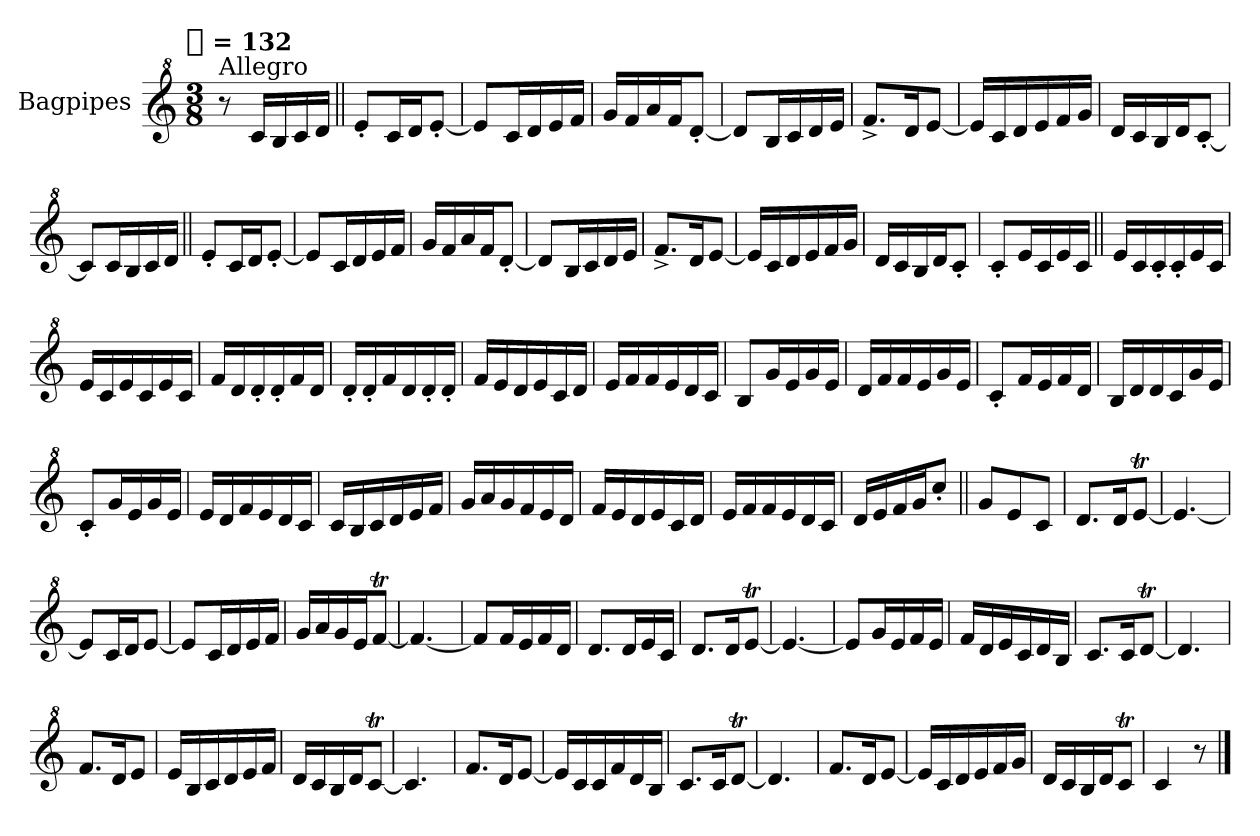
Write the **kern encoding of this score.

**kern
*part1
*staff1
*I"Bagpipes
*I'Bag
*clefG^2
*k[]
!!LO:TX:omd:t=[quarter] = 132
*M3/8
*MM132
=1
!LO:TX:a:t=Allegro
8r
16ccLL
16b
16cc
16ddJJ
=||
8ee'L
16ccL
16ddJ
[8ee'J
=
8eeL]
16ccL
16dd
16ee
16ffJJ
=
16ggLL
16ff
16aa
16ffJ
[8dd'J
=
8ddL]
16bL
16cc
16dd
16eeJJ
=
8.ff^L
16ddK
[8eeJ
=
16eeLL]
16cc
16dd
16ee
16ff
16ggJJ
=
16ddLL
16cc
16b
16ddJ
[8cc'J
=
8ccL]
16ccL
16b
16cc
16ddJJ
=||
8ee'L
16ccL
16ddJ
[8ee'J
=
8eeL]
16ccL
16dd
16ee
16ffJJ
=
16ggLL
16ff
16aa
16ffJ
[8dd'J
=
8ddL]
16bL
16cc
16dd
16eeJJ
=
8.ff^L
16ddK
[8eeJ
=
16eeLL]
16cc
16dd
16ee
16ff
16ggJJ
=
16ddLL
16cc
16b
16ddJ
8cc'J
=
8cc'L
16eeL
16cc
16ee
16ccJJ
=||
16eeLL
16cc
16cc'
16cc'
16ee
16ccJJ
=
16eeLL
16cc
16ee
16cc
16ee
16ccJJ
=
16ffLL
16dd
16dd'
16dd'
16ff
16ddJJ
=
16dd'LL
16dd'
16ff
16dd
16dd'
16dd'JJ
=
16ffLL
16ee
16dd
16ee
16cc
16ddJJ
=
16eeLL
16ff
16ff
16ee
16dd
16ccJJ
=
8bL
16ggL
16ee
16gg
16eeJJ
=
16ddLL
16ff
16ff
16ee
16gg
16eeJJ
=
8cc'L
16ffL
16ee
16ff
16ddJJ
=
16bLL
16dd
16dd
16cc
16gg
16eeJJ
=
8cc'L
16ggL
16ee
16gg
16eeJJ
=
16eeLL
16dd
16ff
16ee
16dd
16ccJJ
=
16ccLL
16b
16cc
16dd
16ee
16ffJJ
=
16ggLL
16aa
16gg
16ff
16ee
16ddJJ
=
16ffLL
16ee
16dd
16ee
16cc
16ddJJ
=
16eeLL
16ff
16ff
16ee
16dd
16ccJJ
=
16ddLL
16ee
16ff
16ggJ
8ccc'J
=||
8ggL
8ee
8ccJ
=
8.ddL
16ddK
[8eetJ
=
4.ee_
=
8eeL]
16ccL
16ddJ
[8eeJ
=
8eeL]
16ccL
16dd
16ee
16ffJJ
=
16ggLL
16aa
16gg
16eeJ
[8ffTJ
=
4.ff_
=
8ffL]
16ffL
16ee
16ff
16ddJJ
=
8.ddL
16ddL
16ee
16ccJJ
=
8.ddL
16ddK
[8eetJ
=
4.ee_
=
8eeL]
16ggL
16ee
16ff
16eeJJ
=
16ffLL
16dd
16ee
16cc
16dd
16bJJ
=
8.ccL
16ccK
[8ddTJ
=
4.dd]
=
8.ffL
16ddK
8eeJ
=
16eeLL
16b
16cc
16dd
16ee
16ffJJ
=
16ddLL
16cc
16b
16ddJ
[8ccTJ
=
4.cc]
=
8.ffL
16ddK
[8eeJ
=
16eeLL]
16cc
16cc
16ff
16dd
16bJJ
=
8.ccL
16ccK
[8ddTJ
=
4.dd]
=
8.ffL
16ddK
[8eeJ
=
16eeLL]
16cc
16dd
16ee
16ff
16ggJJ
=
16ddLL
16cc
16b
16ddJ
8ccTJ
=
4cc
8r
==
*-
